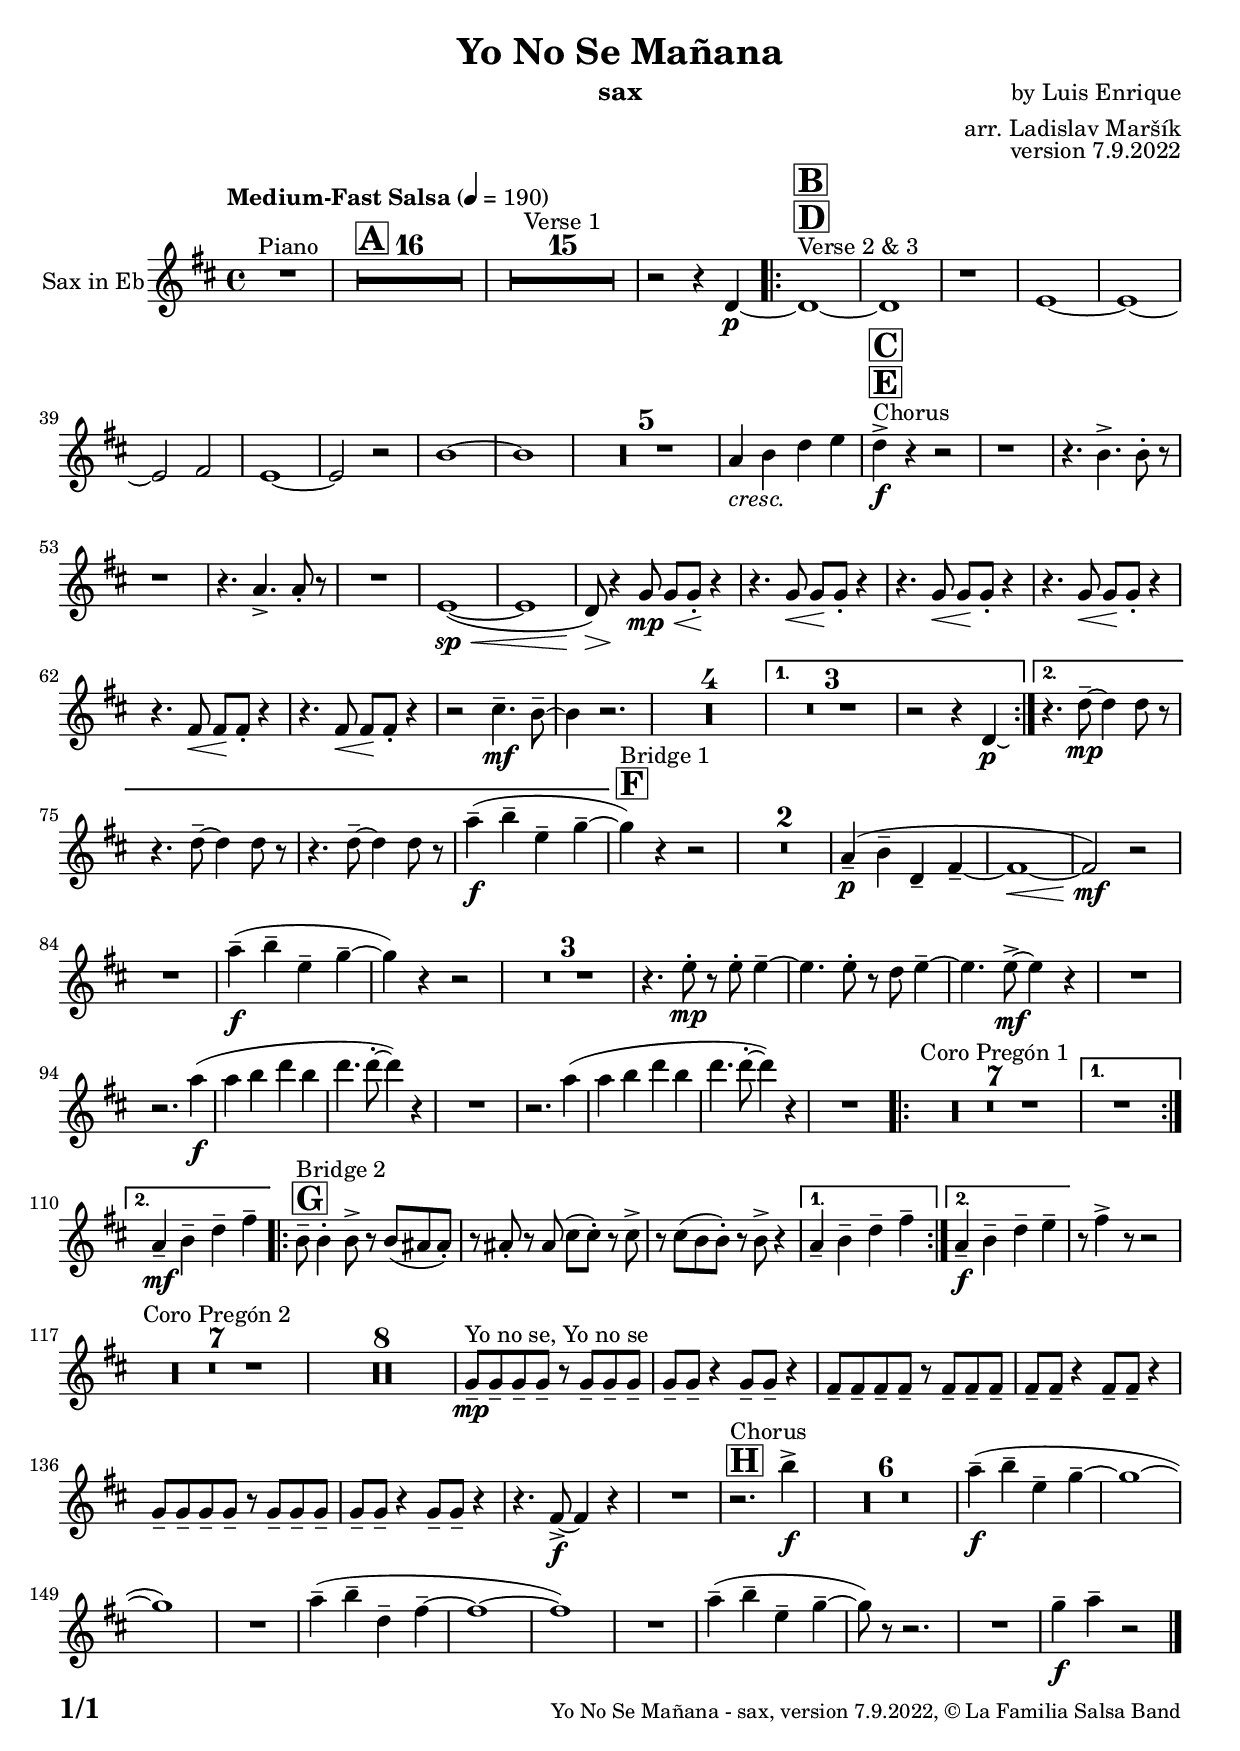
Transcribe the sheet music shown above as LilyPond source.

\version "2.22.2"

% Sheet revision 2022_09

\header {
  title = "Yo No Se Mañana"
  instrument = "sax"
  composer = "by Luis Enrique"
  arranger = "arr. Ladislav Maršík"
  opus = "version 7.9.2022"
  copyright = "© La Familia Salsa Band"
}

inst =
#(define-music-function
  (string)
  (string?)
  #{ <>^\markup \abs-fontsize #16 \bold \box #string #})

makePercent = #(define-music-function (note) (ly:music?)
                 (make-music 'PercentEvent 'length (ly:music-length note)))

#(define (test-stencil grob text)
   (let* ((orig (ly:grob-original grob))
          (siblings (ly:spanner-broken-into orig)) ; have we been split?
          (refp (ly:grob-system grob))
          (left-bound (ly:spanner-bound grob LEFT))
          (right-bound (ly:spanner-bound grob RIGHT))
          (elts-L (ly:grob-array->list (ly:grob-object left-bound 'elements)))
          (elts-R (ly:grob-array->list (ly:grob-object right-bound 'elements)))
          (break-alignment-L
           (filter
            (lambda (elt) (grob::has-interface elt 'break-alignment-interface))
            elts-L))
          (break-alignment-R
           (filter
            (lambda (elt) (grob::has-interface elt 'break-alignment-interface))
            elts-R))
          (break-alignment-L-ext (ly:grob-extent (car break-alignment-L) refp X))
          (break-alignment-R-ext (ly:grob-extent (car break-alignment-R) refp X))
          (num
           (markup text))
          (num
           (if (or (null? siblings)
                   (eq? grob (car siblings)))
               num
               (make-parenthesize-markup num)))
          (num (grob-interpret-markup grob num))
          (num-stil-ext-X (ly:stencil-extent num X))
          (num-stil-ext-Y (ly:stencil-extent num Y))
          (num (ly:stencil-aligned-to num X CENTER))
          (num
           (ly:stencil-translate-axis
            num
            (+ (interval-length break-alignment-L-ext)
               (* 0.5
                  (- (car break-alignment-R-ext)
                     (cdr break-alignment-L-ext))))
            X))
          (bracket-L
           (markup
            #:path
            0.1 ; line-thickness
            `((moveto 0.5 ,(* 0.5 (interval-length num-stil-ext-Y)))
              (lineto ,(* 0.5
                          (- (car break-alignment-R-ext)
                             (cdr break-alignment-L-ext)
                             (interval-length num-stil-ext-X)))
                      ,(* 0.5 (interval-length num-stil-ext-Y)))
              (closepath)
              (rlineto 0.0
                       ,(if (or (null? siblings) (eq? grob (car siblings)))
                            -1.0 0.0)))))
          (bracket-R
           (markup
            #:path
            0.1
            `((moveto ,(* 0.5
                          (- (car break-alignment-R-ext)
                             (cdr break-alignment-L-ext)
                             (interval-length num-stil-ext-X)))
                      ,(* 0.5 (interval-length num-stil-ext-Y)))
              (lineto 0.5
                      ,(* 0.5 (interval-length num-stil-ext-Y)))
              (closepath)
              (rlineto 0.0
                       ,(if (or (null? siblings) (eq? grob (last siblings)))
                            -1.0 0.0)))))
          (bracket-L (grob-interpret-markup grob bracket-L))
          (bracket-R (grob-interpret-markup grob bracket-R))
          (num (ly:stencil-combine-at-edge num X LEFT bracket-L 0.4))
          (num (ly:stencil-combine-at-edge num X RIGHT bracket-R 0.4)))
     num))

#(define-public (Measure_attached_spanner_engraver context)
   (let ((span '())
         (finished '())
         (event-start '())
         (event-stop '()))
     (make-engraver
      (listeners ((measure-counter-event engraver event)
                  (if (= START (ly:event-property event 'span-direction))
                      (set! event-start event)
                      (set! event-stop event))))
      ((process-music trans)
       (if (ly:stream-event? event-stop)
           (if (null? span)
               (ly:warning "You're trying to end a measure-attached spanner but you haven't started one.")
               (begin (set! finished span)
                 (ly:engraver-announce-end-grob trans finished event-start)
                 (set! span '())
                 (set! event-stop '()))))
       (if (ly:stream-event? event-start)
           (begin (set! span (ly:engraver-make-grob trans 'MeasureCounter event-start))
             (set! event-start '()))))
      ((stop-translation-timestep trans)
       (if (and (ly:spanner? span)
                (null? (ly:spanner-bound span LEFT))
                (moment<=? (ly:context-property context 'measurePosition) ZERO-MOMENT))
           (ly:spanner-set-bound! span LEFT
                                  (ly:context-property context 'currentCommandColumn)))
       (if (and (ly:spanner? finished)
                (moment<=? (ly:context-property context 'measurePosition) ZERO-MOMENT))
           (begin
            (if (null? (ly:spanner-bound finished RIGHT))
                (ly:spanner-set-bound! finished RIGHT
                                       (ly:context-property context 'currentCommandColumn)))
            (set! finished '())
            (set! event-start '())
            (set! event-stop '()))))
      ((finalize trans)
       (if (ly:spanner? finished)
           (begin
            (if (null? (ly:spanner-bound finished RIGHT))
                (set! (ly:spanner-bound finished RIGHT)
                      (ly:context-property context 'currentCommandColumn)))
            (set! finished '())))
       (if (ly:spanner? span)
           (begin
            (ly:warning "I think there's a dangling measure-attached spanner :-(")
            (ly:grob-suicide! span)
            (set! span '())))))))

\layout {
  \context {
    \Staff
    \consists #Measure_attached_spanner_engraver
    \override MeasureCounter.font-encoding = #'latin1
    \override MeasureCounter.font-size = 0
    \override MeasureCounter.outside-staff-padding = 2
    \override MeasureCounter.outside-staff-horizontal-padding = #0
  }
}

repeatBracket = #(define-music-function
                  (parser location N note)
                  (number? ly:music?)
                  #{
                    \override Staff.MeasureCounter.stencil =
                    #(lambda (grob) (test-stencil grob #{ #(string-append(number->string N) "x") #} ))
                    \startMeasureCount
                    \repeat volta #N { $note }
                    \stopMeasureCount
                  #}
                  )

Sax = \new Voice
\transpose c a'
\relative c {
  \set Staff.instrumentName = \markup {
    \center-align { "Sax in Eb" }
  }

  \clef treble
  \key f \major
  \time 4/4
  \tempo "Medium-Fast Salsa" 4 = 190

  R1 ^\markup { "Piano" } |
  \inst "A"
  \set Score.skipBars = ##t R1*16

  \set Score.skipBars = ##t R1*15 ^\markup { "Verse 1" }

  r2 r4 f,4 -\p ~ |
  s1*0 ^\markup { "Verse 2 & 3" }
  \inst "D"
  \inst "B"
  \repeat volta 2 {
    f1 ~ |
    f1 |
    r1 |
    g1 ~ |

    g1 ~ |
    g2 a2 |
    g1 ~ |
    g2 r2 |

    d'1 ~ |
    d1 |

    \set Score.skipBars = ##t R1*5

    c4 _\markup { \italic "cresc." } d f g |

    s1*0 ^\markup { "Chorus" }
    \inst "E"
    \inst "C"
    f4 -\accent -\f r4 r2 |

    r1 |
    r4. d4. -> d8 -. r8 |

    r1 |
    r4. c4. -> c8 -. r8 |

    R1 |
    g1 ( \sp ~ \< |
    g1 |
    f8 ) \> r4 \! bes8 \< \mp bes8 bes8 \! -. r4 |
    r4. bes8 \< bes8 \! bes8 -. r4 |
    r4. bes8 \< bes8 \! bes8 -. r4 |

    r4. bes8 \< bes8 \! bes8 -. r4 |
    r4. a8 \< a8 \! a8 -. r4 |
    r4. a8 \< a8 \! a8 -. r4 |

    r2 e'4. \mf \tenuto d8 \tenuto ~ |
    d4 r2. |

    \set Score.skipBars = ##t R1*4
  }
  \alternative {
    {
      \set Score.skipBars = ##t R1*3
      r2 r4 f,4 -\p \laissezVibrer |
    }
    {
      r4. f'8 \mp \tenuto ~ f4 f8 r8 |
      r4. f8 \tenuto ~ f4 f8 r8 |
      r4. f8 \tenuto ~ f4 f8 r8 |
      c'4 -- -\f  ( d -- g, -- bes -- ~ |
    }
  }

  \inst "F"
  bes ^\markup { "Bridge 1" } ) r4 r2 |

  \set Score.skipBars = ##t R1*2

  c,4 \p -- ( d -- f, -- a -- ~ |
  a1 ~ \< |
  a2 \mf ) r |

  R1 |

  c'4 \f -- ( d -- g, -- bes -- ~ |
  bes ) r4 r2 |

  \set Score.skipBars = ##t R1*3

  r4. g8 -. -\mp r g -. g4 -- ~ |
  g4. g8 -. r f g4 -- ~ |
  g4. g8 -\mf -> ~ g4 r |
  R1 | \break
  r2. c4 -\f ( |
  c d f d |
  f4. f8 -. ~ f4 ) r |
  R1 |
  r2. c4 ( |
  c d f d |
  f4. f8 -. ~ f4 ) r |
  R1 |

  \repeat volta 2 {
    \set Score.skipBars = ##t R1*7 ^\markup { "Coro Pregón 1" }
  }
  \alternative {
    {
      R1 | \break
    }
    {
      c,4 -- -\mf d -- f -- a -- |
    }
  }
  \repeat volta 2 {
    \inst "G"
    d,8 -- ^\markup { "Bridge 2" } d4 -. d8 -> r d ( cis cis -. ) |
    r cis -. r cis ( e e -. ) r e -> |
    r e ( d d -. ) r d -> r4 |
  }
  \alternative {
    {
      c4 -- d -- f -- a -- |
    }
    {
      c,4 -\f -- d -- f -- g -- |
    }
  }

  r8 a4 -> r8 r2 |
  \set Score.skipBars = ##t R1*7 ^\markup { "Coro Pregón 2" }
  \set Score.skipBars = ##t R1*8

  bes,8 \tenuto  ^\markup { "Yo no se, Yo no se" } \mp bes \tenuto bes \tenuto bes \tenuto r bes \tenuto bes \tenuto bes \tenuto |
  bes8 \tenuto bes \tenuto r4 bes8 \tenuto bes \tenuto r4 |
  a8 \tenuto a \tenuto a \tenuto a \tenuto r a \tenuto a \tenuto a \tenuto |
  a8 \tenuto a \tenuto r4 a8 \tenuto a \tenuto r4 |
  bes8 \tenuto bes \tenuto bes \tenuto bes \tenuto r bes \tenuto bes \tenuto bes \tenuto |
  bes8 \tenuto bes \tenuto r4 bes8 \tenuto bes \tenuto r4 |
  r4. a8 \f  -> ~ a4 r4 |
  R1 |
  \inst "H"
  r2. ^\markup { "Chorus" } d'4 \f  -> |
  R1*6
  
  c4 \f -- ( d -- g, -- bes -- ~ |
  bes1 ~ |
  bes1 ) |
  R1 |
  c4 -- ( d -- f, -- a -- ~ |
  a1 ~ |
  a1 ) |

  R1 |
  c4-- ( d -- g, -- bes -- ~ |
  bes8 ) r8 r2. |
  R1 |
  bes4 \tenuto \f c4 \tenuto  r2 |

  \label #'lastPage
  \bar "|."
}

\score {
  \new Staff \with {
    \consists "Volta_engraver"
  }
  {
    \Sax
  }
  \layout {
    \context {
      \Score
      \remove "Volta_engraver"
    }
  }
}

\paper {
  system-system-spacing =
  #'((basic-distance . 14)
     (minimum-distance . 10)
     (padding . 1)
     (stretchability . 60))
  between-system-padding = #2
  bottom-margin = 5\mm

  print-page-number = ##t
  print-first-page-number = ##t
  oddHeaderMarkup = \markup \fill-line { " " }
  evenHeaderMarkup = \markup \fill-line { " " }
  oddFooterMarkup = \markup {
    \fill-line {
      \bold \fontsize #2
      \on-the-fly #print-page-number-check-first
      \concat { \fromproperty #'page:page-number-string "/" \page-ref #'lastPage "0" "?" }

      \fontsize #-1
      \concat { \fromproperty #'header:title " - " \fromproperty #'header:instrument ", " \fromproperty #'header:opus ", " \fromproperty #'header:copyright }
    }
  }
  evenFooterMarkup = \markup {
    \fill-line {
      \fontsize #-1
      \concat { \fromproperty #'header:title " - " \fromproperty #'header:instrument ", " \fromproperty #'header:opus ", " \fromproperty #'header:copyright }

      \bold \fontsize #2
      \on-the-fly #print-page-number-check-first
      \concat { \fromproperty #'page:page-number-string "/" \page-ref #'lastPage "0" "?" }
    }
  }
}